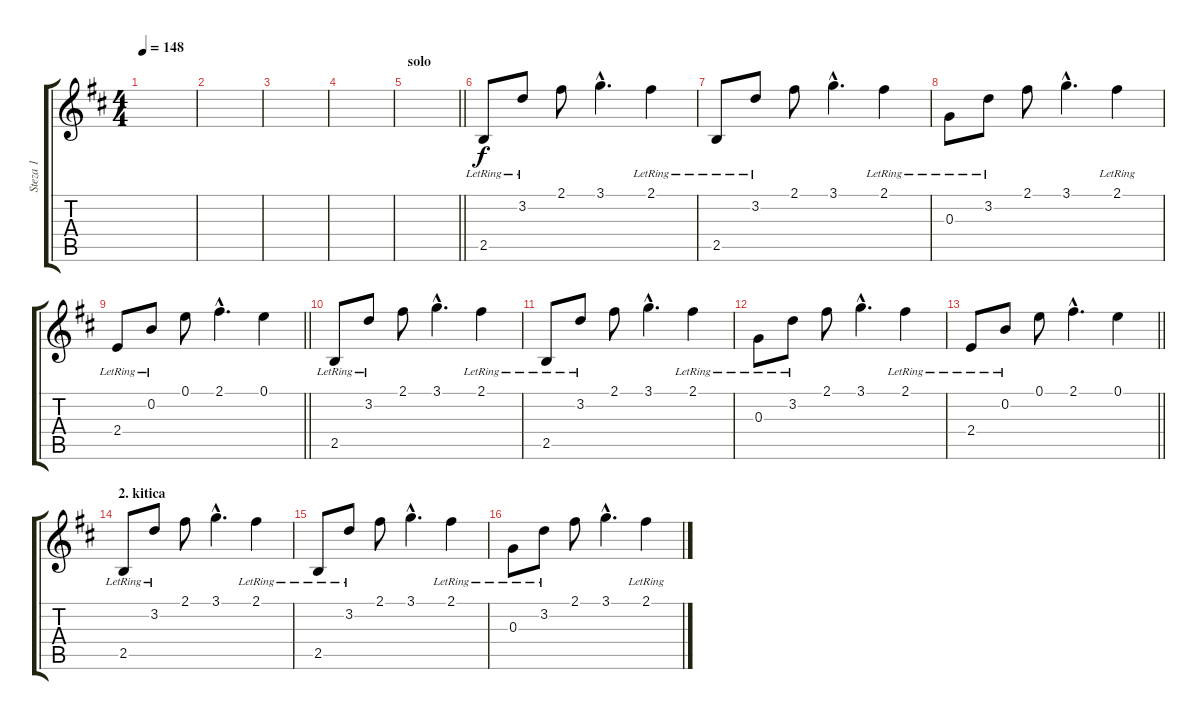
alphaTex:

\track ("Steza 1" "Steza 1") {instrument electricguitarjazz}
\staff {score tabs}
\tuning (E4 B3 G3 D3 A2 E2) {hide}
\ts (4 4)
\tempo 148
\clef g2
\ks d
|
|
|
|
\section ("" "solo")
\barLineRight lightlight
|
2.5{lr}.8 3.2{lr}.8 2.1.8 3.1{hac}.4{d} 2.1{lr}.4 |
2.5{lr}.8 3.2{lr}.8 2.1.8 3.1{hac}.4{d} 2.1{lr}.4 |
0.3{lr}.8 3.2{lr}.8 2.1.8 3.1{hac}.4{d} 2.1{lr}.4 |
\barLineRight lightlight
2.4{lr}.8 0.2{lr}.8 0.1.8 2.1{hac}.4{d} 0.1.4 |
2.5{lr}.8 3.2{lr}.8 2.1.8 3.1{hac}.4{d} 2.1{lr}.4 |
2.5{lr}.8 3.2{lr}.8 2.1.8 3.1{hac}.4{d} 2.1{lr}.4 |
0.3{lr}.8 3.2{lr}.8 2.1.8 3.1{hac}.4{d} 2.1{lr}.4 |
\barLineRight lightlight
2.4{lr}.8 0.2{lr}.8 0.1.8 2.1{hac}.4{d} 0.1.4 |
\section ("" "2. kitica")
2.5{lr}.8{dy f} 3.2{lr}.8 2.1.8 3.1{hac}.4{d} 2.1{lr}.4 |
2.5{lr}.8 3.2{lr}.8 2.1.8 3.1{hac}.4{d} 2.1{lr}.4 |
0.3{lr}.8 3.2{lr}.8 2.1.8 3.1{hac}.4{d} 2.1{lr}.4
